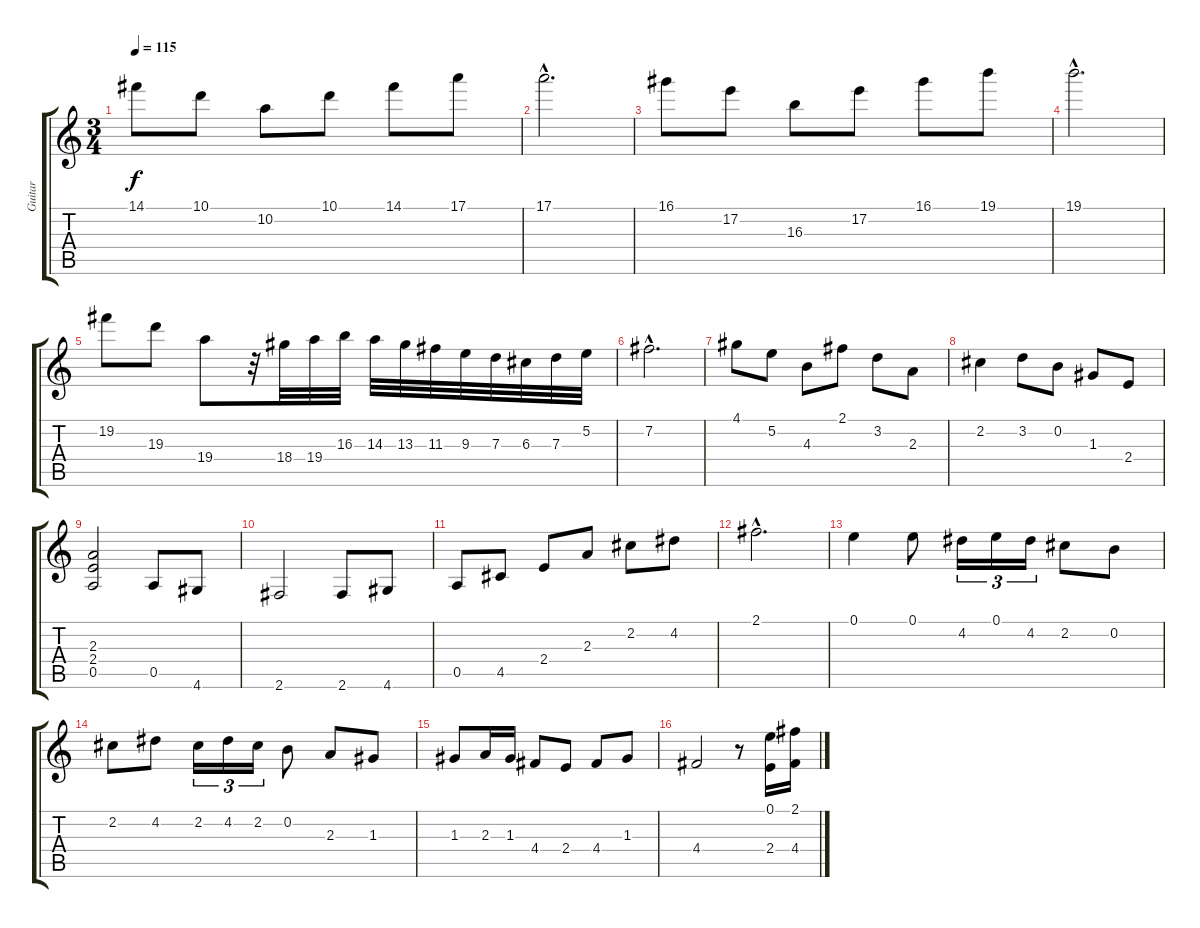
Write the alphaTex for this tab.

\track ("Guitar" "Guitar") {instrument distortionguitar}
\staff {score tabs}
\tuning (E4 B3 G3 D3 A2 E2) {hide}
\ts (3 4)
\tempo 115
\clef g2
\ks c
14.1.8{dy f} 10.1.8 10.2.8 10.1.8 14.1.8 17.1.8 |
17.1{hac}.2{d} |
16.1.8 17.2.8 16.3.8 17.2.8 16.1.8 19.1.8 |
19.1{hac}.2{d} |
19.2.8 19.3.8 19.4.8 r.32 18.4.32 19.4.32 16.3.32 14.3.32 13.3.32 11.3.32 9.3.32 7.3.32 6.3.32 7.3.32 5.2.32 |
7.2{hac}.2{d} |
4.1.8 5.2.8 4.3.8 2.1.8 3.2.8 2.3.8 |
2.2.4 3.2.8 0.2.8 1.3.8 2.4.8 |
(2.3 2.4 0.5).2 0.5.8 4.6.8 |
2.6.2 2.6.8 4.6.8 |
0.5.8 4.5.8 2.4.8 2.3.8 2.2.8 4.2.8 |
2.1{hac}.2{d} |
0.1.4 0.1.8 4.2.16{tu (3 2)} 0.1.16{tu (3 2)} 4.2.16{tu (3 2)} 2.2.8 0.2.8 |
2.2.8 4.2.8 2.2.16{tu (3 2)} 4.2.16{tu (3 2)} 2.2.16{tu (3 2)} 0.2.8 2.3.8 1.3.8 |
1.3.8 2.3.16 1.3.16 4.4.8 2.4.8 4.4.8 1.3.8 |
4.4.2 r.8 (0.1 2.4).16 (2.1 4.4).16
